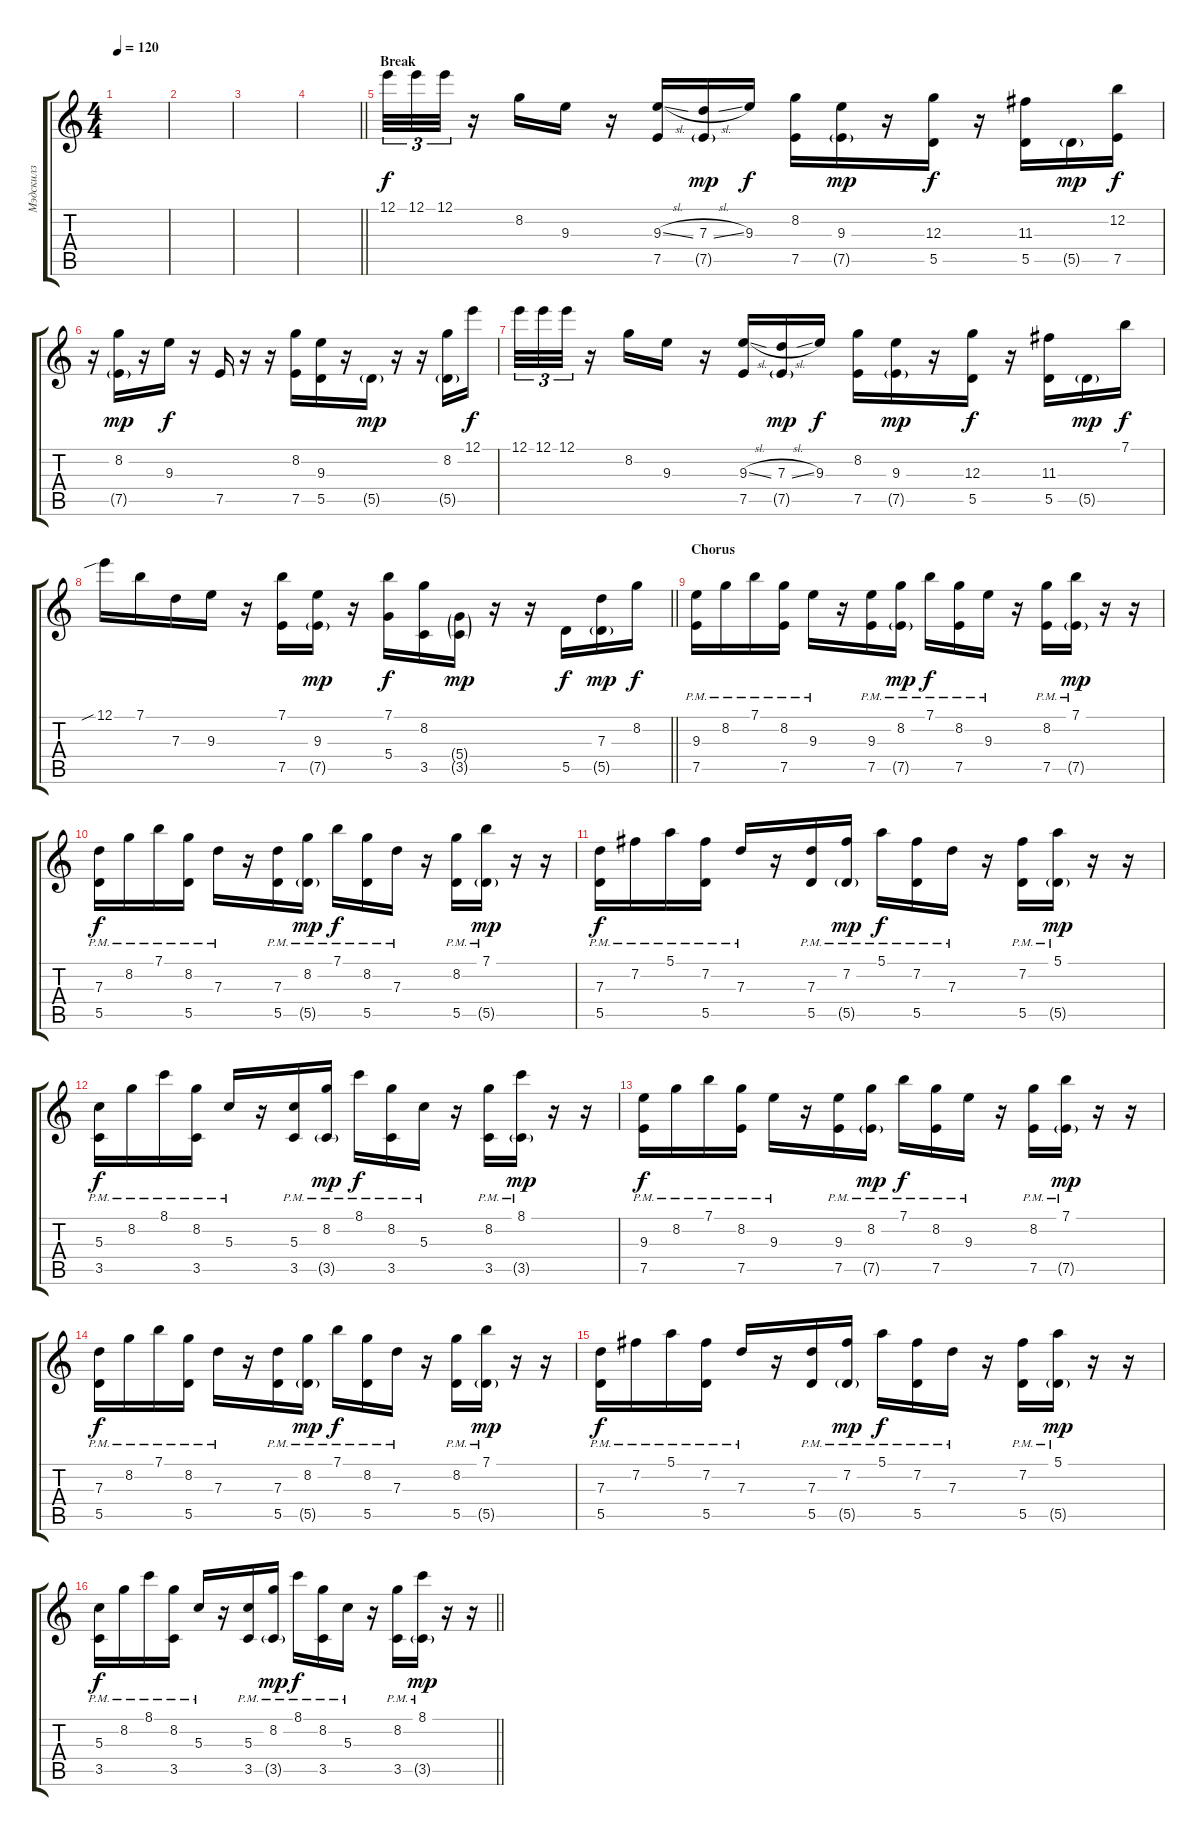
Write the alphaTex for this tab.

\track ("Мэдскилз" "Мэдскилз") {instrument acousticguitarsteel}
\staff {score tabs}
\tuning (E4 B3 G3 D3 A2 E2) {hide}
\ts (4 4)
\tempo 120
\clef g2
\ks c
|
|
|
\barLineRight lightlight
|
\section ("" "Break")
12.1.32{tu (3 2) volume 13 instrument percussiveorgan} 12.1.32{tu (3 2)} 12.1.32{tu (3 2)} r.16 8.2.16 9.3.16 r.16 (9.3{sl} 7.5).16 (7.3{sl} 7.5{g}).16{dy mp} 9.3.16{dy f} (8.2 7.5).16 (9.3 7.5{g}).16{dy mp} r.16 (12.3 5.5).16{dy f} r.16 (11.3 5.5).16 5.5{g}.16{dy mp} (12.2 7.5).16{dy f} |
r.16 (8.2 7.5{g}).16{dy mp} r.16 9.3.16{dy f} r.16 7.5.16 r.16 r.16 (8.2 7.5).16 (9.3 5.5).16 r.16 5.5{g}.16{dy mp} r.16 r.16 (8.2 5.5{g}).16 12.1.16{dy f} |
12.1.32{tu (3 2)} 12.1.32{tu (3 2)} 12.1.32{tu (3 2)} r.16 8.2.16 9.3.16 r.16 (9.3{sl} 7.5).16 (7.3{sl} 7.5{g}).16{dy mp} 9.3.16{dy f} (8.2 7.5).16 (9.3 7.5{g}).16{dy mp} r.16 (12.3 5.5).16{dy f} r.16 (11.3 5.5).16 5.5{g}.16{dy mp} 7.1.16{dy f} |
\barLineRight lightlight
12.1{sib}.16 7.1.16 7.3.16 9.3.16 r.16 (7.1 7.5).16 (9.3 7.5{g}).16{dy mp} r.16 (7.1 5.4).16{dy f} (8.2 3.5).16 (5.4{g} 3.5{g}).16{dy mp} r.16 r.16 5.5.16{dy f} (7.3 5.5{g}).16{dy mp} 8.2.16{dy f} |
\section ("" "Chorus")
(9.3{pm} 7.5).16{volume 14 instrument electricguitarmuted} 8.2{pm}.16 7.1{pm}.16 (8.2{pm} 7.5).16 9.3{pm}.16 r.16 (9.3{pm} 7.5).16 (8.2{pm} 7.5{g}).16{dy mp} 7.1{pm}.16{dy f} (8.2{pm} 7.5).16 9.3{pm}.16 r.16 (8.2{pm} 7.5).16 (7.1{pm} 7.5{g}).16{dy mp} r.16 r.16 |
(7.3{pm} 5.5).16{dy f} 8.2{pm}.16 7.1{pm}.16 (8.2{pm} 5.5).16 7.3{pm}.16 r.16 (7.3{pm} 5.5).16 (8.2{pm} 5.5{g}).16{dy mp} 7.1{pm}.16{dy f} (8.2{pm} 5.5).16 7.3{pm}.16 r.16 (8.2{pm} 5.5).16 (7.1{pm} 5.5{g}).16{dy mp} r.16 r.16 |
(7.3{pm} 5.5).16{dy f} 7.2{pm}.16 5.1{pm}.16 (7.2{pm} 5.5).16 7.3{pm}.16 r.16 (7.3{pm} 5.5).16 (7.2{pm} 5.5{g}).16{dy mp} 5.1{pm}.16{dy f} (7.2{pm} 5.5).16 7.3{pm}.16 r.16 (7.2{pm} 5.5).16 (5.1{pm} 5.5{g}).16{dy mp} r.16 r.16 |
(5.3{pm} 3.5).16{dy f} 8.2{pm}.16 8.1{pm}.16 (8.2{pm} 3.5).16 5.3{pm}.16 r.16 (5.3{pm} 3.5).16 (8.2{pm} 3.5{g}).16{dy mp} 8.1{pm}.16{dy f} (8.2{pm} 3.5).16 5.3{pm}.16 r.16 (8.2{pm} 3.5).16 (8.1{pm} 3.5{g}).16{dy mp} r.16 r.16 |
(9.3{pm} 7.5).16{dy f} 8.2{pm}.16 7.1{pm}.16 (8.2{pm} 7.5).16 9.3{pm}.16 r.16 (9.3{pm} 7.5).16 (8.2{pm} 7.5{g}).16{dy mp} 7.1{pm}.16{dy f} (8.2{pm} 7.5).16 9.3{pm}.16 r.16 (8.2{pm} 7.5).16 (7.1{pm} 7.5{g}).16{dy mp} r.16 r.16 |
(7.3{pm} 5.5).16{dy f} 8.2{pm}.16 7.1{pm}.16 (8.2{pm} 5.5).16 7.3{pm}.16 r.16 (7.3{pm} 5.5).16 (8.2{pm} 5.5{g}).16{dy mp} 7.1{pm}.16{dy f} (8.2{pm} 5.5).16 7.3{pm}.16 r.16 (8.2{pm} 5.5).16 (7.1{pm} 5.5{g}).16{dy mp} r.16 r.16 |
(7.3{pm} 5.5).16{dy f} 7.2{pm}.16 5.1{pm}.16 (7.2{pm} 5.5).16 7.3{pm}.16 r.16 (7.3{pm} 5.5).16 (7.2{pm} 5.5{g}).16{dy mp} 5.1{pm}.16{dy f} (7.2{pm} 5.5).16 7.3{pm}.16 r.16 (7.2{pm} 5.5).16 (5.1{pm} 5.5{g}).16{dy mp} r.16 r.16 |
\barLineRight lightlight
(5.3{pm} 3.5).16{dy f} 8.2{pm}.16 8.1{pm}.16 (8.2{pm} 3.5).16 5.3{pm}.16 r.16 (5.3{pm} 3.5).16 (8.2{pm} 3.5{g}).16{dy mp} 8.1{pm}.16{dy f} (8.2{pm} 3.5).16 5.3{pm}.16 r.16 (8.2{pm} 3.5).16 (8.1{pm} 3.5{g}).16{dy mp} r.16 r.16
